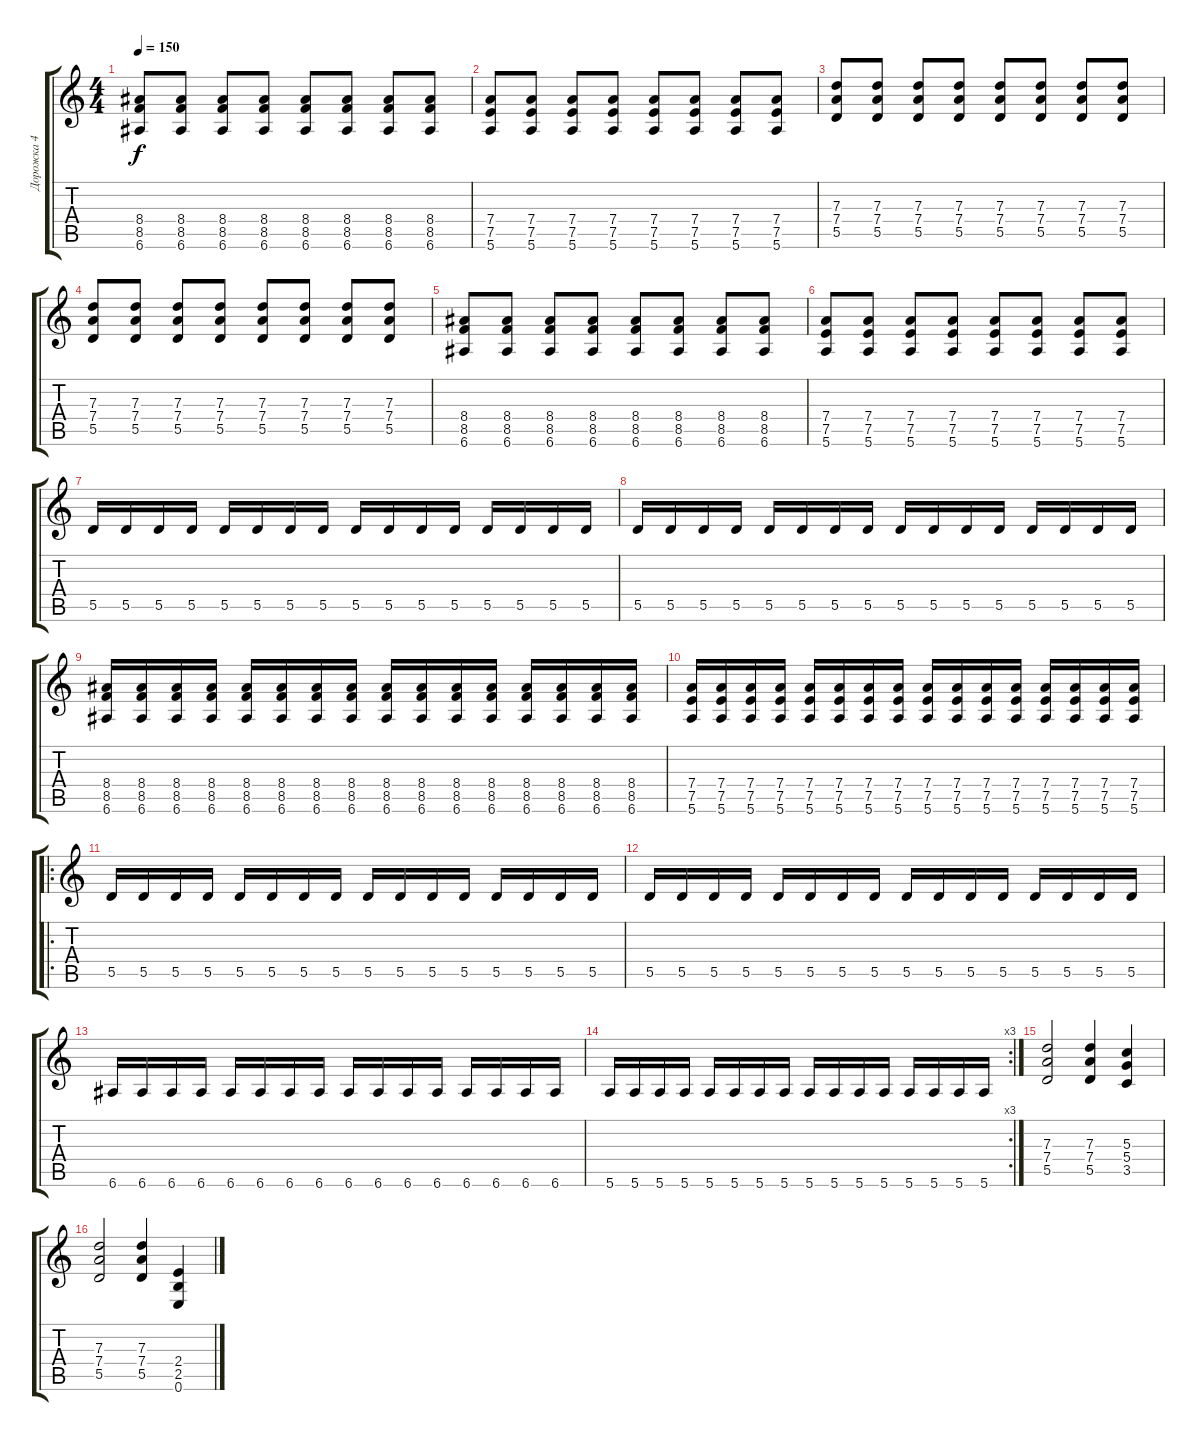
\track ("Дорожка 4" "Дорожка 4") {instrument overdrivenguitar}
\staff {score tabs}
\tuning (E4 B3 G3 D3 A2 E2) {hide}
\ts (4 4)
\tempo 150
\clef g2
\ks c
(8.4 8.5 6.6).8{dy f} (8.4 8.5 6.6).8 (8.4 8.5 6.6).8 (8.4 8.5 6.6).8 (8.4 8.5 6.6).8 (8.4 8.5 6.6).8 (8.4 8.5 6.6).8 (8.4 8.5 6.6).8 |
(7.4 7.5 5.6).8 (7.4 7.5 5.6).8 (7.4 7.5 5.6).8 (7.4 7.5 5.6).8 (7.4 7.5 5.6).8 (7.4 7.5 5.6).8 (7.4 7.5 5.6).8 (7.4 7.5 5.6).8 |
(7.3 7.4 5.5).8 (7.3 7.4 5.5).8 (7.3 7.4 5.5).8 (7.3 7.4 5.5).8 (7.3 7.4 5.5).8 (7.3 7.4 5.5).8 (7.3 7.4 5.5).8 (7.3 7.4 5.5).8 |
(7.3 7.4 5.5).8 (7.3 7.4 5.5).8 (7.3 7.4 5.5).8 (7.3 7.4 5.5).8 (7.3 7.4 5.5).8 (7.3 7.4 5.5).8 (7.3 7.4 5.5).8 (7.3 7.4 5.5).8 |
(8.4 8.5 6.6).8 (8.4 8.5 6.6).8 (8.4 8.5 6.6).8 (8.4 8.5 6.6).8 (8.4 8.5 6.6).8 (8.4 8.5 6.6).8 (8.4 8.5 6.6).8 (8.4 8.5 6.6).8 |
(7.4 7.5 5.6).8 (7.4 7.5 5.6).8 (7.4 7.5 5.6).8 (7.4 7.5 5.6).8 (7.4 7.5 5.6).8 (7.4 7.5 5.6).8 (7.4 7.5 5.6).8 (7.4 7.5 5.6).8 |
5.5.16 5.5.16 5.5.16 5.5.16 5.5.16 5.5.16 5.5.16 5.5.16 5.5.16 5.5.16 5.5.16 5.5.16 5.5.16 5.5.16 5.5.16 5.5.16 |
5.5.16 5.5.16 5.5.16 5.5.16 5.5.16 5.5.16 5.5.16 5.5.16 5.5.16 5.5.16 5.5.16 5.5.16 5.5.16 5.5.16 5.5.16 5.5.16 |
(8.4 8.5 6.6).16 (8.4 8.5 6.6).16 (8.4 8.5 6.6).16 (8.4 8.5 6.6).16 (8.4 8.5 6.6).16 (8.4 8.5 6.6).16 (8.4 8.5 6.6).16 (8.4 8.5 6.6).16 (8.4 8.5 6.6).16 (8.4 8.5 6.6).16 (8.4 8.5 6.6).16 (8.4 8.5 6.6).16 (8.4 8.5 6.6).16 (8.4 8.5 6.6).16 (8.4 8.5 6.6).16 (8.4 8.5 6.6).16 |
(7.4 7.5 5.6).16 (7.4 7.5 5.6).16 (7.4 7.5 5.6).16 (7.4 7.5 5.6).16 (7.4 7.5 5.6).16 (7.4 7.5 5.6).16 (7.4 7.5 5.6).16 (7.4 7.5 5.6).16 (7.4 7.5 5.6).16 (7.4 7.5 5.6).16 (7.4 7.5 5.6).16 (7.4 7.5 5.6).16 (7.4 7.5 5.6).16 (7.4 7.5 5.6).16 (7.4 7.5 5.6).16 (7.4 7.5 5.6).16 |
\ro
5.5.16 5.5.16 5.5.16 5.5.16 5.5.16 5.5.16 5.5.16 5.5.16 5.5.16 5.5.16 5.5.16 5.5.16 5.5.16 5.5.16 5.5.16 5.5.16 |
5.5.16 5.5.16 5.5.16 5.5.16 5.5.16 5.5.16 5.5.16 5.5.16 5.5.16 5.5.16 5.5.16 5.5.16 5.5.16 5.5.16 5.5.16 5.5.16 |
6.6.16 6.6.16 6.6.16 6.6.16 6.6.16 6.6.16 6.6.16 6.6.16 6.6.16 6.6.16 6.6.16 6.6.16 6.6.16 6.6.16 6.6.16 6.6.16 |
\rc 3
5.6.16 5.6.16 5.6.16 5.6.16 5.6.16 5.6.16 5.6.16 5.6.16 5.6.16 5.6.16 5.6.16 5.6.16 5.6.16 5.6.16 5.6.16 5.6.16 |
(7.3 7.4 5.5).2 (7.3 7.4 5.5).4 (5.3 5.4 3.5).4 |
(7.3 7.4 5.5).2 (7.3 7.4 5.5).4 (2.4 2.5 0.6).4
